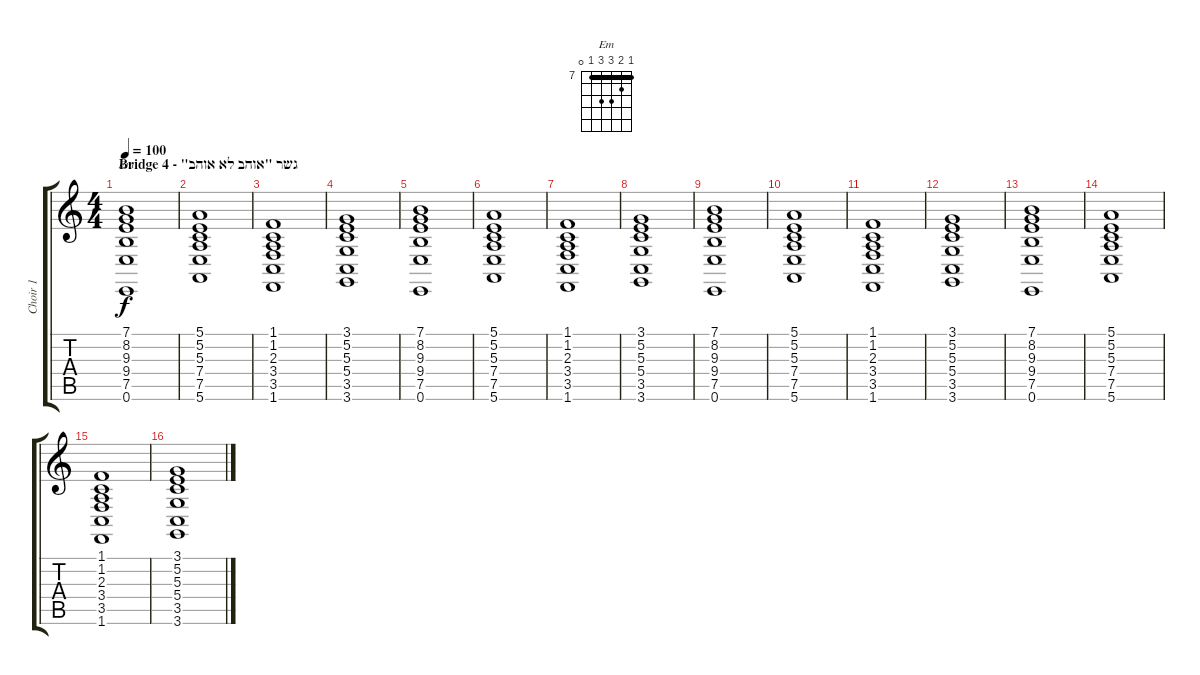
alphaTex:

\track ("Choir 1" "Choir 1") {instrument choiraahs}
\staff {score tabs}
\tuning (E4 B3 G3 D3 A2 E2) {hide}
\chord ("Em" 7 8 9 9 7 0) {firstfret 7 barre 7}
\ts (4 4)
\section ("" "Bridge 4 - \"גשר \"אוהב לא אוהב")
\tempo 100
\clef g2
\ks c
(7.1 8.2 9.3 9.4 7.5 0.6).1{ch "Em" dy f} |
(5.1 5.2 5.3 7.4 7.5 5.6).1 |
(1.1 1.2 2.3 3.4 3.5 1.6).1 |
(3.1 5.2 5.3 5.4 3.5 3.6).1 |
(7.1 8.2 9.3 9.4 7.5 0.6).1 |
(5.1 5.2 5.3 7.4 7.5 5.6).1 |
(1.1 1.2 2.3 3.4 3.5 1.6).1 |
(3.1 5.2 5.3 5.4 3.5 3.6).1 |
(7.1 8.2 9.3 9.4 7.5 0.6).1 |
(5.1 5.2 5.3 7.4 7.5 5.6).1 |
(1.1 1.2 2.3 3.4 3.5 1.6).1 |
(3.1 5.2 5.3 5.4 3.5 3.6).1 |
(7.1 8.2 9.3 9.4 7.5 0.6).1 |
(5.1 5.2 5.3 7.4 7.5 5.6).1 |
(1.1 1.2 2.3 3.4 3.5 1.6).1 |
(3.1 5.2 5.3 5.4 3.5 3.6).1
